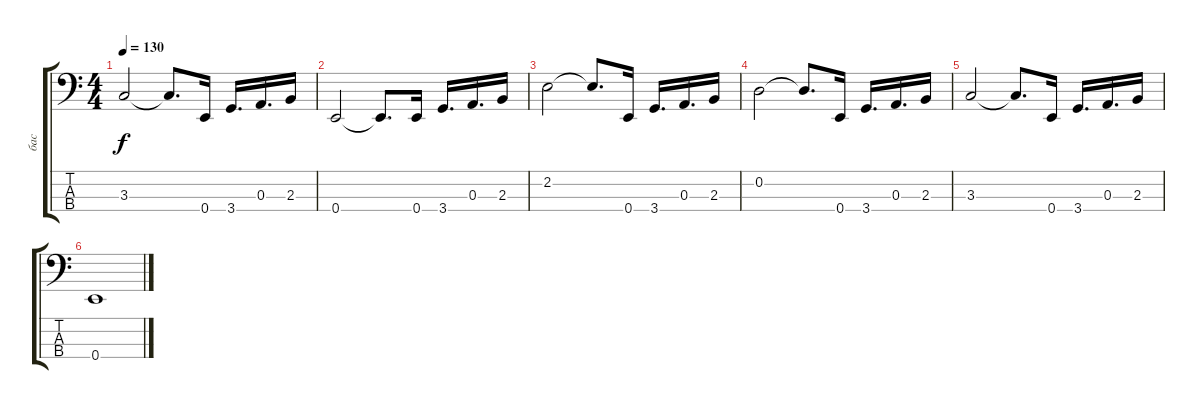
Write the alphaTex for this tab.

\track ("бас" "бас") {instrument electricbassfinger}
\staff {score tabs}
\tuning (G2 D2 A1 E1) {hide}
\ts (4 4)
\tempo 130
\clef f4
\ks c
3.3.2{dy f} 3.3{t}.8{d} 0.4.16 3.4.16{d} 0.3.16{d} 2.3.16 |
0.4.2 0.4{t}.8{d} 0.4.16 3.4.16{d} 0.3.16{d} 2.3.16 |
2.2.2 2.2{t}.8{d} 0.4.16 3.4.16{d} 0.3.16{d} 2.3.16 |
0.2.2 0.2{t}.8{d} 0.4.16 3.4.16{d} 0.3.16{d} 2.3.16 |
3.3.2 3.3{t}.8{d} 0.4.16 3.4.16{d} 0.3.16{d} 2.3.16 |
0.4.1
